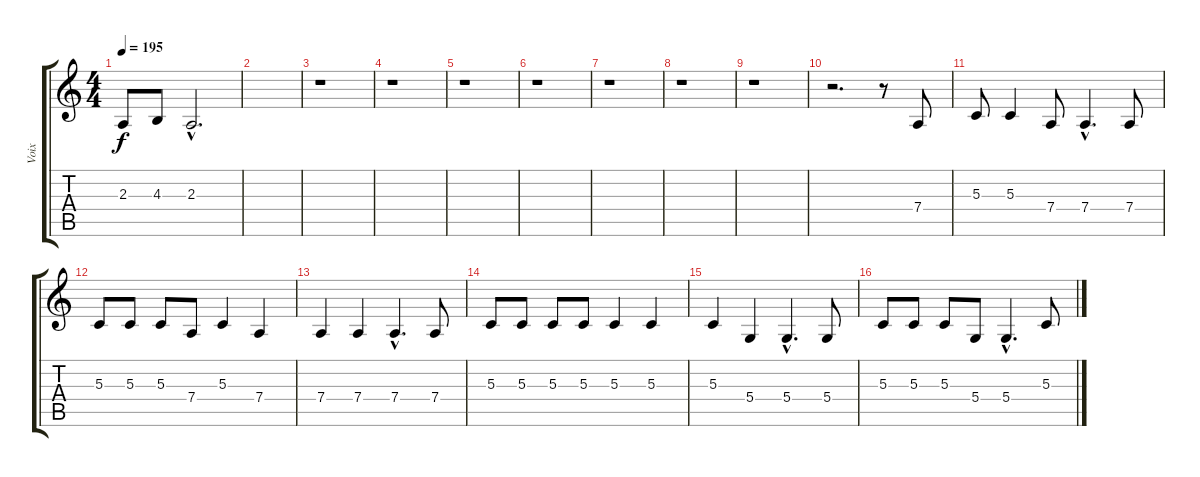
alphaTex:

\track ("Voix" "Voix") {instrument lead6voice}
\staff {score tabs}
\tuning (E4 B3 G3 D3 A2 E2) {hide}
\ts (4 4)
\tempo 195
\clef g2
\ks c
2.3.8{dy f} 4.3.8 2.3{hac}.2{d} |
|
r.1 |
r.1 |
r.1 |
r.1 |
r.1 |
r.1 |
r.1 |
r.2{d} r.8 7.4.8 |
5.3.8 5.3.4 7.4.8 7.4{hac}.4{d} 7.4.8 |
5.3.8 5.3.8 5.3.8 7.4.8 5.3.4 7.4.4 |
7.4.4 7.4.4 7.4{hac}.4{d} 7.4.8 |
5.3.8 5.3.8 5.3.8 5.3.8 5.3.4 5.3.4 |
5.3.4 5.4.4 5.4{hac}.4{d} 5.4.8 |
5.3.8 5.3.8 5.3.8 5.4.8 5.4{hac}.4{d} 5.3.8
